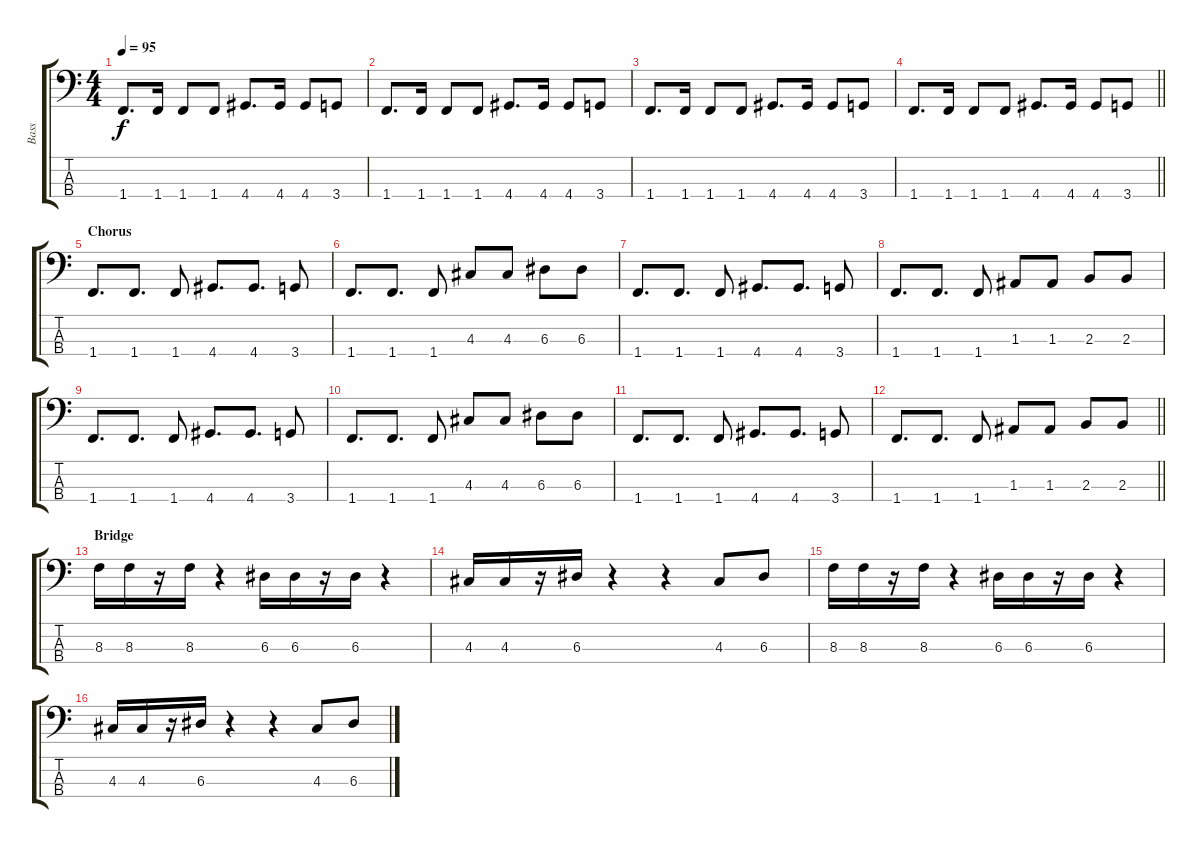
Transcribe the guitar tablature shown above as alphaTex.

\track ("Bass" "Bass") {instrument electricbasspick}
\staff {score tabs}
\tuning (G2 D2 A1 E1) {hide}
\ts (4 4)
\tempo 95
\clef f4
\ks c
1.4.8{d dy f} 1.4.16 1.4.8 1.4.8 4.4.8{d} 4.4.16 4.4.8 3.4.8 |
1.4.8{d} 1.4.16 1.4.8 1.4.8 4.4.8{d} 4.4.16 4.4.8 3.4.8 |
1.4.8{d} 1.4.16 1.4.8 1.4.8 4.4.8{d} 4.4.16 4.4.8 3.4.8 |
\barLineRight lightlight
1.4.8{d} 1.4.16 1.4.8 1.4.8 4.4.8{d} 4.4.16 4.4.8 3.4.8 |
\section ("" "Chorus")
1.4.8{d} 1.4.8{d} 1.4.8 4.4.8{d} 4.4.8{d} 3.4.8 |
1.4.8{d} 1.4.8{d} 1.4.8 4.3.8 4.3.8 6.3.8 6.3.8 |
1.4.8{d} 1.4.8{d} 1.4.8 4.4.8{d} 4.4.8{d} 3.4.8 |
1.4.8{d} 1.4.8{d} 1.4.8 1.3.8 1.3.8 2.3.8 2.3.8 |
1.4.8{d} 1.4.8{d} 1.4.8 4.4.8{d} 4.4.8{d} 3.4.8 |
1.4.8{d} 1.4.8{d} 1.4.8 4.3.8 4.3.8 6.3.8 6.3.8 |
1.4.8{d} 1.4.8{d} 1.4.8 4.4.8{d} 4.4.8{d} 3.4.8 |
\barLineRight lightlight
1.4.8{d} 1.4.8{d} 1.4.8 1.3.8 1.3.8 2.3.8 2.3.8 |
\section ("" "Bridge")
8.3.16 8.3.16 r.16 8.3.16 r.4 6.3.16 6.3.16 r.16 6.3.16 r.4 |
4.3.16 4.3.16 r.16 6.3.16 r.4 r.4 4.3.8 6.3.8 |
8.3.16 8.3.16 r.16 8.3.16 r.4 6.3.16 6.3.16 r.16 6.3.16 r.4 |
4.3.16 4.3.16 r.16 6.3.16 r.4 r.4 4.3.8 6.3.8
